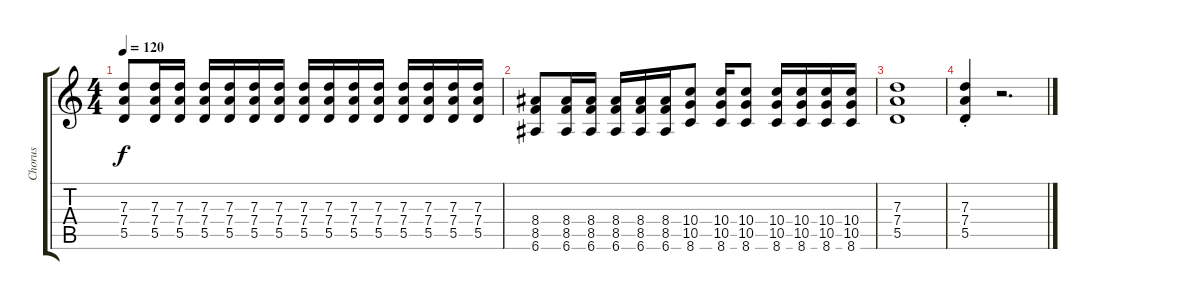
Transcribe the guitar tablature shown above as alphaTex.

\track ("Chorus" "Chorus") {instrument overdrivenguitar}
\staff {score tabs}
\tuning (E4 B3 G3 D3 A2 E2) {hide}
\ts (4 4)
\tempo 120
\clef g2
\ks c
(7.3 7.4 5.5).8{dy f} (7.3 7.4 5.5).16 (7.3 7.4 5.5).16 (7.3 7.4 5.5).16 (7.3 7.4 5.5).16 (7.3 7.4 5.5).16 (7.3 7.4 5.5).16 (7.3 7.4 5.5).16 (7.3 7.4 5.5).16 (7.3 7.4 5.5).16 (7.3 7.4 5.5).16 (7.3 7.4 5.5).16 (7.3 7.4 5.5).16 (7.3 7.4 5.5).16 (7.3 7.4 5.5).16 |
(8.4 8.5 6.6).8 (8.4 8.5 6.6).16 (8.4 8.5 6.6).16 (8.4 8.5 6.6).16 (8.4 8.5 6.6).16 (8.4 8.5 6.6).16 (10.4 10.5 8.6).8 (10.4 10.5 8.6).16 (10.4 10.5 8.6).8 (10.4 10.5 8.6).16 (10.4 10.5 8.6).16 (10.4 10.5 8.6).16 (10.4 10.5 8.6).16 |
(7.3 7.4 5.5).1 |
(7.3{st} 7.4{st} 5.5{st}).4 r.2{d}
